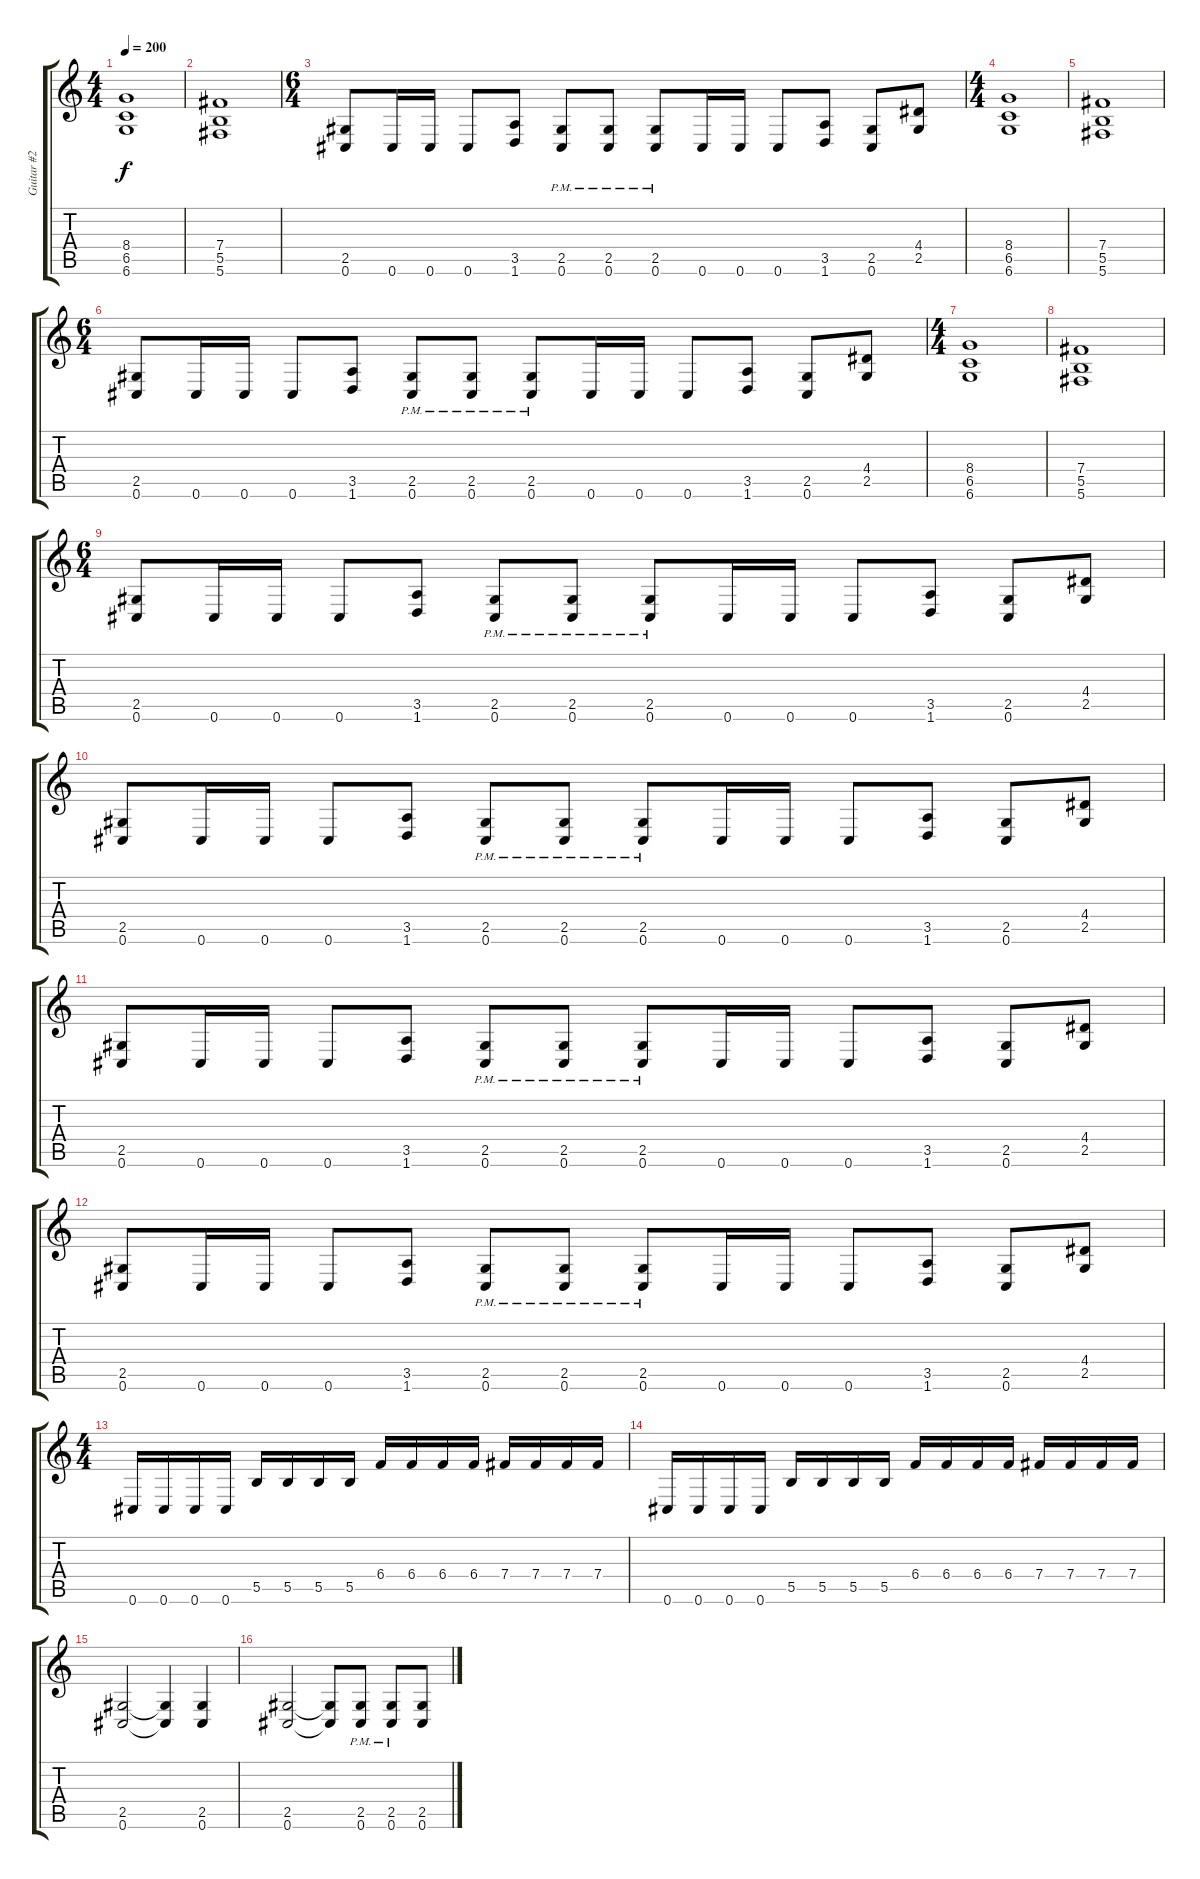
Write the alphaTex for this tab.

\track ("Guitar #2" "Guitar #2") {instrument distortionguitar}
\staff {score tabs}
\tuning (Db4 Ab3 E3 B2 Gb2 Db2) {hide}
\ts (4 4)
\tempo 200
\clef g2
\ks c
(8.4 6.5 6.6).1{dy f} |
(7.4 5.5 5.6).1 |
\ts (6 4)
(2.5 0.6).8 0.6.16 0.6.16 0.6.8 (3.5 1.6).8 (2.5{pm} 0.6).8 (2.5{pm} 0.6).8 (2.5{pm} 0.6).8 0.6.16 0.6.16 0.6.8 (3.5 1.6).8 (2.5 0.6).8 (4.4 2.5).8 |
\ts (4 4)
(8.4 6.5 6.6).1 |
(7.4 5.5 5.6).1 |
\ts (6 4)
(2.5 0.6).8 0.6.16 0.6.16 0.6.8 (3.5 1.6).8 (2.5{pm} 0.6).8 (2.5{pm} 0.6).8 (2.5{pm} 0.6).8 0.6.16 0.6.16 0.6.8 (3.5 1.6).8 (2.5 0.6).8 (4.4 2.5).8 |
\ts (4 4)
(8.4 6.5 6.6).1 |
(7.4 5.5 5.6).1 |
\ts (6 4)
(2.5 0.6).8 0.6.16 0.6.16 0.6.8 (3.5 1.6).8 (2.5{pm} 0.6).8 (2.5{pm} 0.6).8 (2.5{pm} 0.6).8 0.6.16 0.6.16 0.6.8 (3.5 1.6).8 (2.5 0.6).8 (4.4 2.5).8 |
(2.5 0.6).8 0.6.16 0.6.16 0.6.8 (3.5 1.6).8 (2.5{pm} 0.6).8 (2.5{pm} 0.6).8 (2.5{pm} 0.6).8 0.6.16 0.6.16 0.6.8 (3.5 1.6).8 (2.5 0.6).8 (4.4 2.5).8 |
(2.5 0.6).8 0.6.16 0.6.16 0.6.8 (3.5 1.6).8 (2.5{pm} 0.6).8 (2.5{pm} 0.6).8 (2.5{pm} 0.6).8 0.6.16 0.6.16 0.6.8 (3.5 1.6).8 (2.5 0.6).8 (4.4 2.5).8 |
(2.5 0.6).8 0.6.16 0.6.16 0.6.8 (3.5 1.6).8 (2.5{pm} 0.6).8 (2.5{pm} 0.6).8 (2.5{pm} 0.6).8 0.6.16 0.6.16 0.6.8 (3.5 1.6).8 (2.5 0.6).8 (4.4 2.5).8 |
\ts (4 4)
0.6.16 0.6.16 0.6.16 0.6.16 5.5.16 5.5.16 5.5.16 5.5.16 6.4.16 6.4.16 6.4.16 6.4.16 7.4.16 7.4.16 7.4.16 7.4.16 |
0.6.16 0.6.16 0.6.16 0.6.16 5.5.16 5.5.16 5.5.16 5.5.16 6.4.16 6.4.16 6.4.16 6.4.16 7.4.16 7.4.16 7.4.16 7.4.16 |
(2.5 0.6).2 (2.5{t} 0.6{t}).4 (2.5 0.6).4 |
(2.5 0.6).2 (2.5{t} 0.6{t}).8 (2.5{pm} 0.6).8 (2.5{pm} 0.6).8 (2.5 0.6).8
